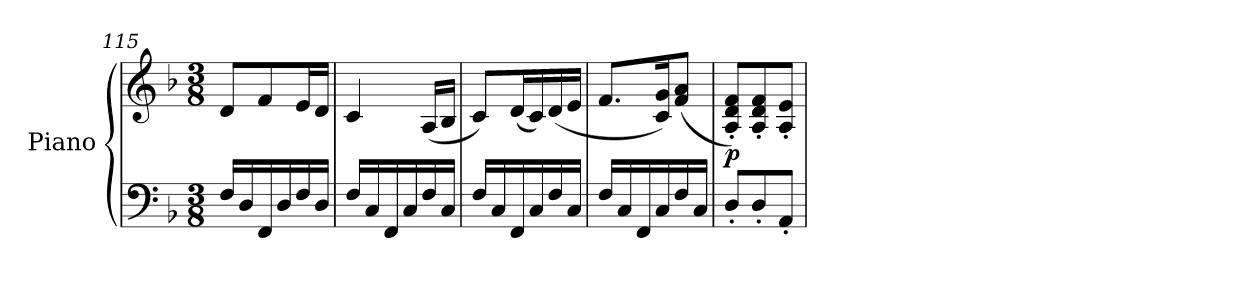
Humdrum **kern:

**kern	**kern	**dynam
*part1	*part1	*part1
*staff2	*staff1	*staff1/2
*I"Piano	*	*
*I'Pno.	*	*
*clefF4	*clefG2	*
*k[b-]	*k[b-]	*
*M3/8	*M3/8	*
=115	=115	=115
16F/LL	8d/L	.
16D/	.	.
16FF/	8f/	.
16D/	.	.
16F/	16e/L	.
16D/JJ	16d/JJ	.
=116	=116	=116
16F/LL	4c/	.
16C/	.	.
16FF/	.	.
16C/	.	.
16F/	(<16A/LL	.
16C/JJ	16B-/JJ	.
=117	=117	=117
16F/LL	8c/L)	.
16C/	.	.
16FF/	(<16d/L	.
16C/	16c/)	.
16F/	(<16d/	.
16C/JJ	16e/JJ	.
=118	=118	=118
16F/LL	8.f/L	.
16C/	.	.
16FF/	.	.
16C/	16c/ 16g/K)	.
16F/	(<8f/ 8a/J	.
16C/JJ	.	.
=119	=119	=119
!	!	!LO:DY:b
8D'/L	8A/' 8d/' 8f/'L)	p
8D'/	8A/' 8d/' 8f/'	.
8AA'/J	8A/' 8e/'J	.
=	=	=
*-	*-	*-
